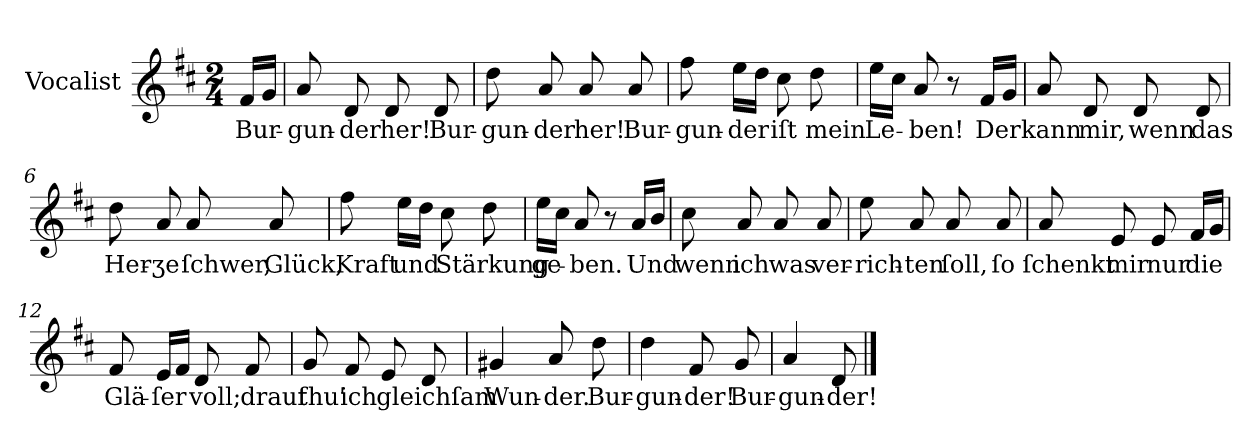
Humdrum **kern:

**kern	**text
*part1	*part1
*staff1	*staff1
*I"Vocalist	*
*clefG2	*
*k[f#c#]	*
*D:	*
*M2/4	*
=	=
16f#LL	Bur-
16gJJ	.
=1	=1
8a	-gun-
8d	-der
8d	her!
8d	Bur-
=2	=2
8dd	-gun-
8a	-der
8a	her!
8a	Bur-
=3	=3
8ff#	-gun-
16eeLL	-der
16ddJJ	.
8cc#	iſt
8dd	mein
=4	=4
16eeLL	Le-
16cc#JJ	.
8a	-ben!
8r	.
16f#LL	Der
16gJJ	.
=5	=5
8a	kann
8d	mir,
8d	wenn
8d	das
=6	=6
8dd	Her-
8a	-ʒe
8a	ſchwer,
8a	Glück,
=7	=7
8ff#	Kraft
16eeLL	und
16ddJJ	.
8cc#	Stärkung
8dd	.
=8	=8
16eeLL	ge-
16cc#JJ	.
8a	-ben.
8r	.
16aLL	Und
16bJJ	.
=9	=9
8cc#	wenn
8a	ich
8a	was
8a	ver-
=10	=10
8ee	-rich-
8a	-ten
8a	ſoll,
8a	ſo
=11	=11
8a	ſchenkt
8e	mir
8e	nur
16f#LL	die
16gJJ	.
=12	=12
8f#	Glä-
16eLL	-ſer
16f#JJ	.
8d	voll;
8f#	drauf
=13	=13
8g	thu'
8f#	ich
8e	gleichſam
8d	.
=14	=14
4g#X	Wun-
8a	-der.
8dd	Bur-
=15	=15
4dd	-gun-
8f#	-der!
8g	Bur-
=16	=16
4a	-gun-
8d	-der!
==	==
*-	*-
